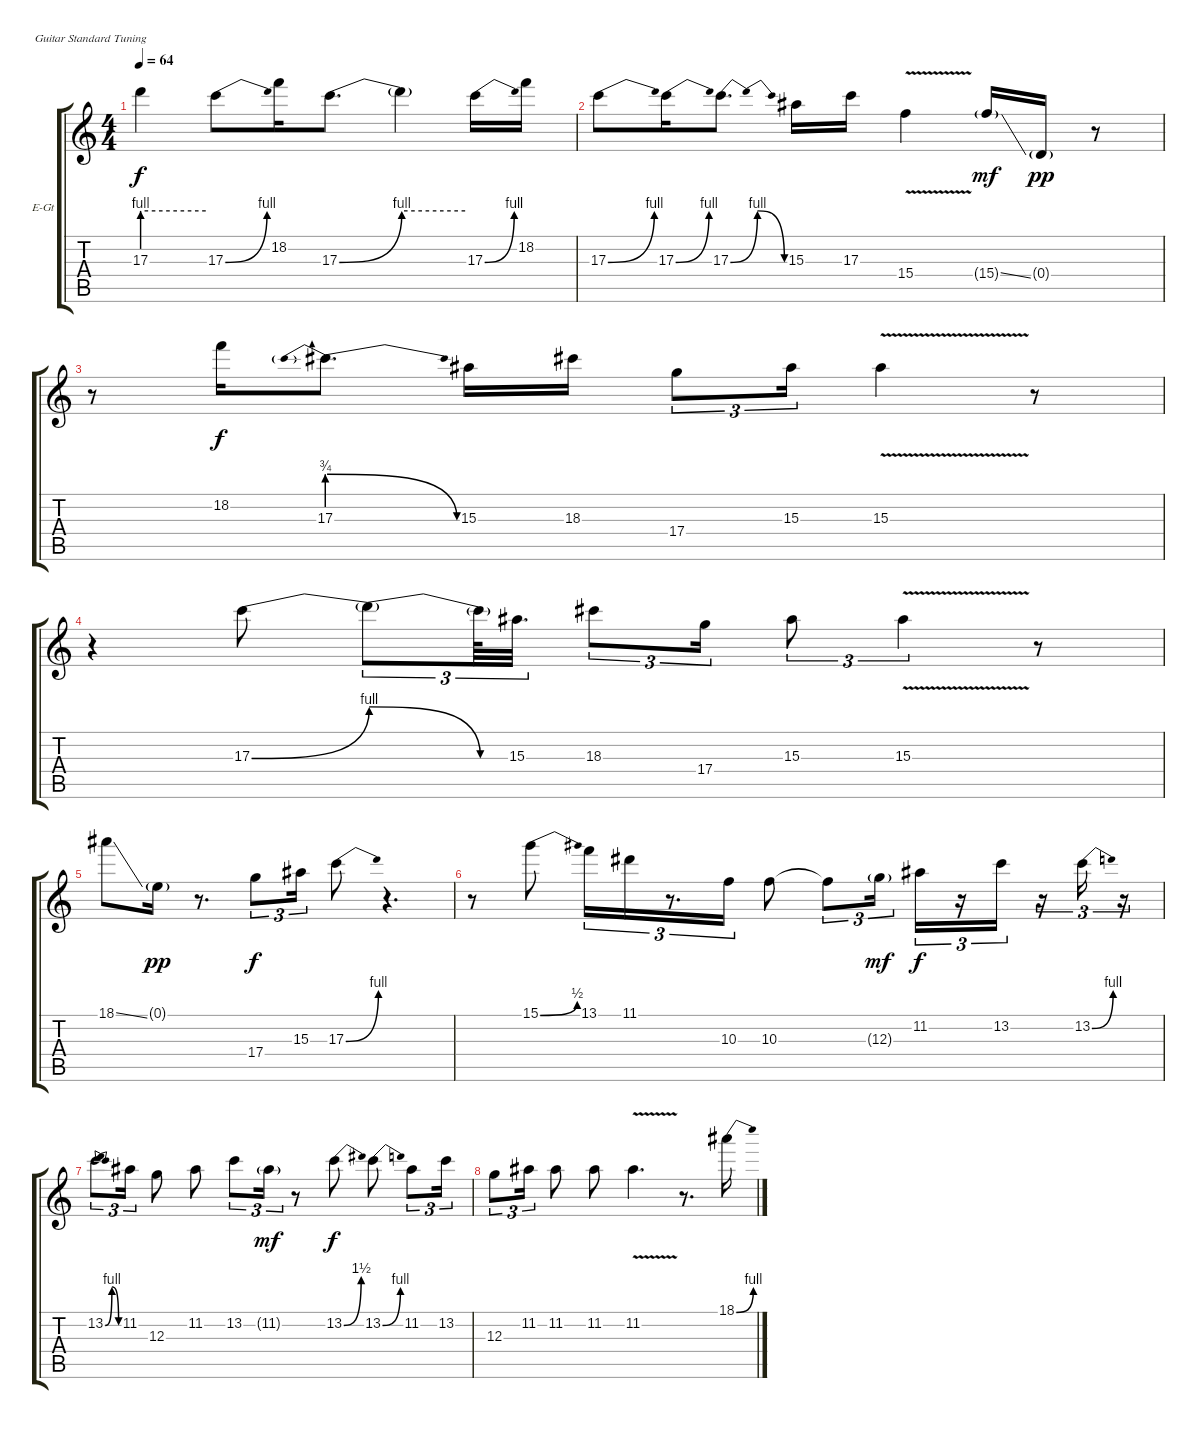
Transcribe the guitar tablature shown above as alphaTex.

\bracketExtendMode groupsimilarinstruments
\firstSystemTrackNameOrientation horizontal
\otherSystemsTrackNameOrientation horizontal
\track ("Guitar 1 - lead" "E-Gt") {instrument distortionguitar}
\staff {score tabs}
\tuning (E4 B3 G3 D3 A2 E2)
\ts (4 4)
\tempo 64
\clef g2
\ks c
17.3{be (hold 0 4 60 4) t}.4{dy f} 17.3{be (bend 0 0 60 4)}.8 18.2.16 17.3{be (bend 0 0 60 4)}.8{d} 17.3{be (hold 0 4 60 4) t}.4 17.3{be (bend 0 0 60 4)}.16 18.2.16 |
17.3{be (bend 0 0 60 4)}.8 17.3{be (bend 0 0 60 4)}.16 17.3{be (bendrelease 0 0 30 4 30 4 60 0)}.8{d} 15.3.16 17.3.16 15.4{v}.4 15.4{ss g}.16{dy mf} 0.4{g}.16{dy pp} r.8 |
r.8 18.2.16{dy f} 17.3{be (prebendrelease 0 3 60 0)}.8{d} 15.3.16 18.3.16 17.4.8{tu (3 2)} 15.3.16{tu (3 2)} 15.3{v}.4 r.8 |
r.4 17.3{be (bend 0 0 60 4)}.8 17.3{be (release 0 4 60 0) t}.8{tu (3 2)} 17.3{be (hold 0 0 60 0) t}.64{tu (3 2)} 15.3.32{d tu (3 2)} 18.3.8{tu (3 2)} 17.4.16{tu (3 2)} 15.3.8{tu (3 2)} 15.3{v}.4{tu (3 2)} r.8 |
18.1{ss}.8 0.1{g}.16{dy pp} r.8{d} 17.4.8{tu (3 2) dy f} 15.3.16{tu (3 2)} 17.3{be (bend 0 0 60 4)}.8 r.4{d} |
r.8 15.1{be (bend 0 0 60 2)}.8 13.1.16{tu (3 2)} 11.1.16{tu (3 2)} r.8{d tu (3 2)} 10.3.16{tu (3 2)} 10.3.8 10.3{t}.8{tu (3 2)} 12.3{g}.16{tu (3 2) dy mf} 11.2.16{tu (3 2) dy f} r.16{tu (3 2)} 13.2.16{tu (3 2)} r.16{tu (3 2)} 13.2{be (bend 0 0 60 4)}.16{tu (3 2)} r.16{tu (3 2)} |
13.2{be (bendrelease 0 0 30 4 30 4 60 0)}.8{tu (3 2)} 11.2.16{tu (3 2)} 12.3.8 11.2.8 13.2.8{tu (3 2)} 11.2{g}.16{tu (3 2) dy mf} r.8 13.2{be (bend 0 0 60 6)}.8{dy f} 13.2{be (bend 0 0 60 4)}.8 11.2.8{tu (3 2)} 13.2.16{tu (3 2)} |
12.3.8{tu (3 2)} 11.2.16{tu (3 2)} 11.2.8 11.2.8 11.2{v}.4{d} r.8{d} 18.1{be (bend 0 0 60 4)}.16
